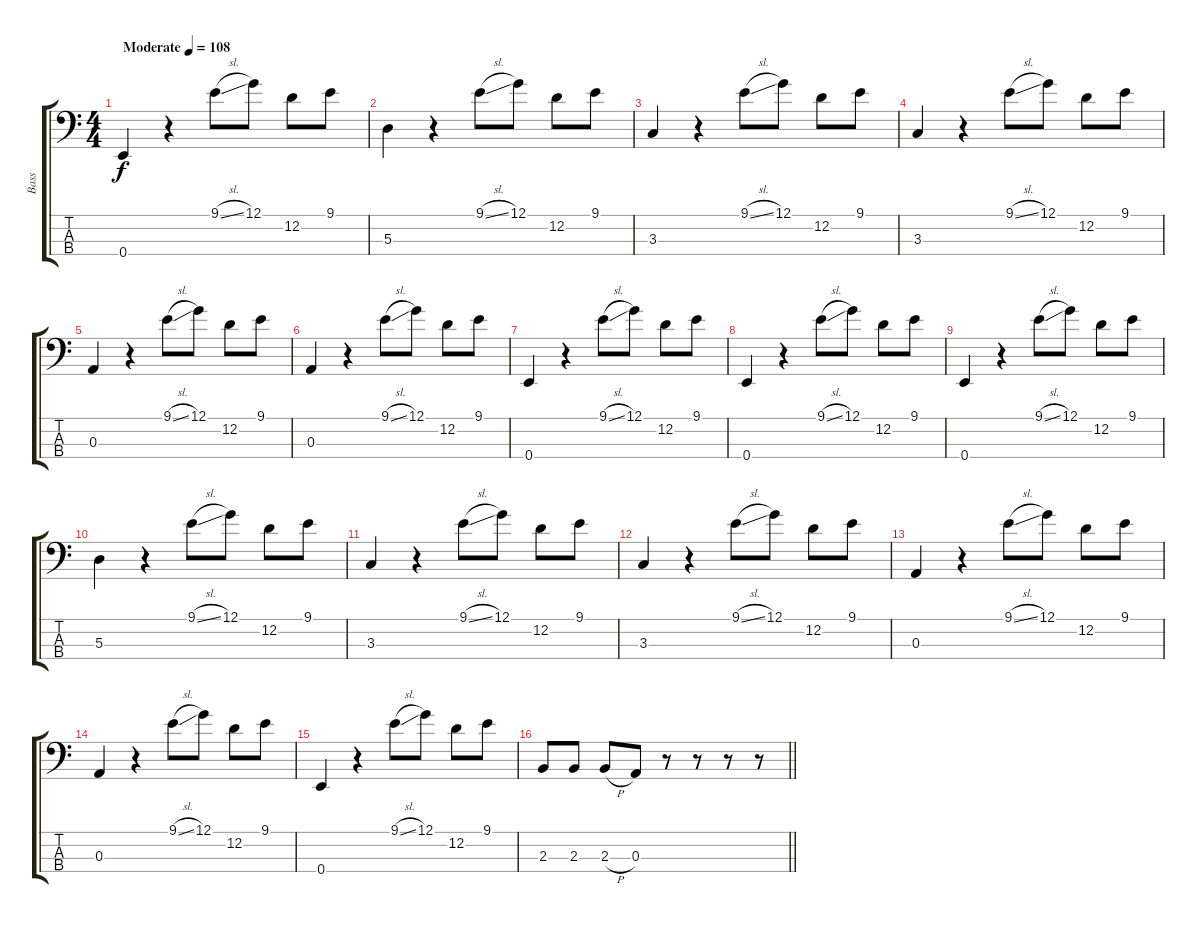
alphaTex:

\track ("Bass" "Bass") {instrument electricbassfinger}
\staff {score tabs}
\tuning (G2 D2 A1 E1) {hide}
\ts (4 4)
\tempo (108 "Moderate")
\clef f4
\ks c
0.4.4{dy f instrument electricbassfinger} r.4 9.1{sl}.8 12.1.8 12.2.8 9.1.8 |
5.3.4 r.4 9.1{sl}.8 12.1.8 12.2.8 9.1.8 |
3.3.4 r.4 9.1{sl}.8 12.1.8 12.2.8 9.1.8 |
3.3.4 r.4 9.1{sl}.8 12.1.8 12.2.8 9.1.8 |
0.3.4 r.4 9.1{sl}.8 12.1.8 12.2.8 9.1.8 |
0.3.4 r.4 9.1{sl}.8 12.1.8 12.2.8 9.1.8 |
0.4.4 r.4 9.1{sl}.8 12.1.8 12.2.8 9.1.8 |
0.4.4 r.4 9.1{sl}.8 12.1.8 12.2.8 9.1.8 |
0.4.4 r.4 9.1{sl}.8 12.1.8 12.2.8 9.1.8 |
5.3.4 r.4 9.1{sl}.8 12.1.8 12.2.8 9.1.8 |
3.3.4 r.4 9.1{sl}.8 12.1.8 12.2.8 9.1.8 |
3.3.4 r.4 9.1{sl}.8 12.1.8 12.2.8 9.1.8 |
0.3.4 r.4 9.1{sl}.8 12.1.8 12.2.8 9.1.8 |
0.3.4 r.4 9.1{sl}.8 12.1.8 12.2.8 9.1.8 |
0.4.4 r.4 9.1{sl}.8 12.1.8 12.2.8 9.1.8 |
\barLineRight lightlight
2.3.8 2.3.8 2.3{h}.8 0.3.8 r.8 r.8 r.8 r.8
